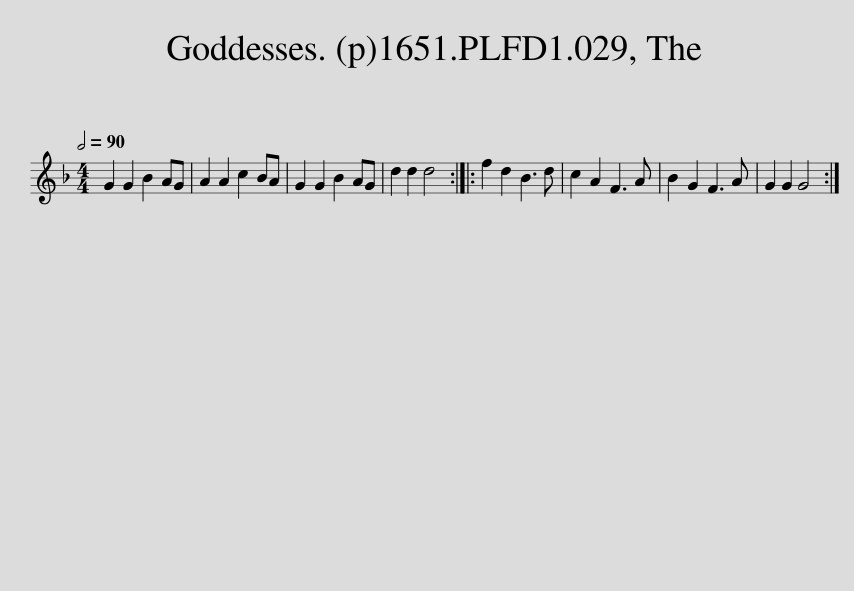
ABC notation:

X:1
L:1/8
Q:1/2=90
M:4/4
I:linebreak $
K:Dmin
V:1 treble
V:1
 G2 G2 B2 AG | A2 A2 c2 BA | G2 G2 B2 AG | d2 d2 d4 :: f2 d2 B3 d | %5
 c2 A2 F3 A | B2 G2 F3 A | G2 G2 G4 :| %8
